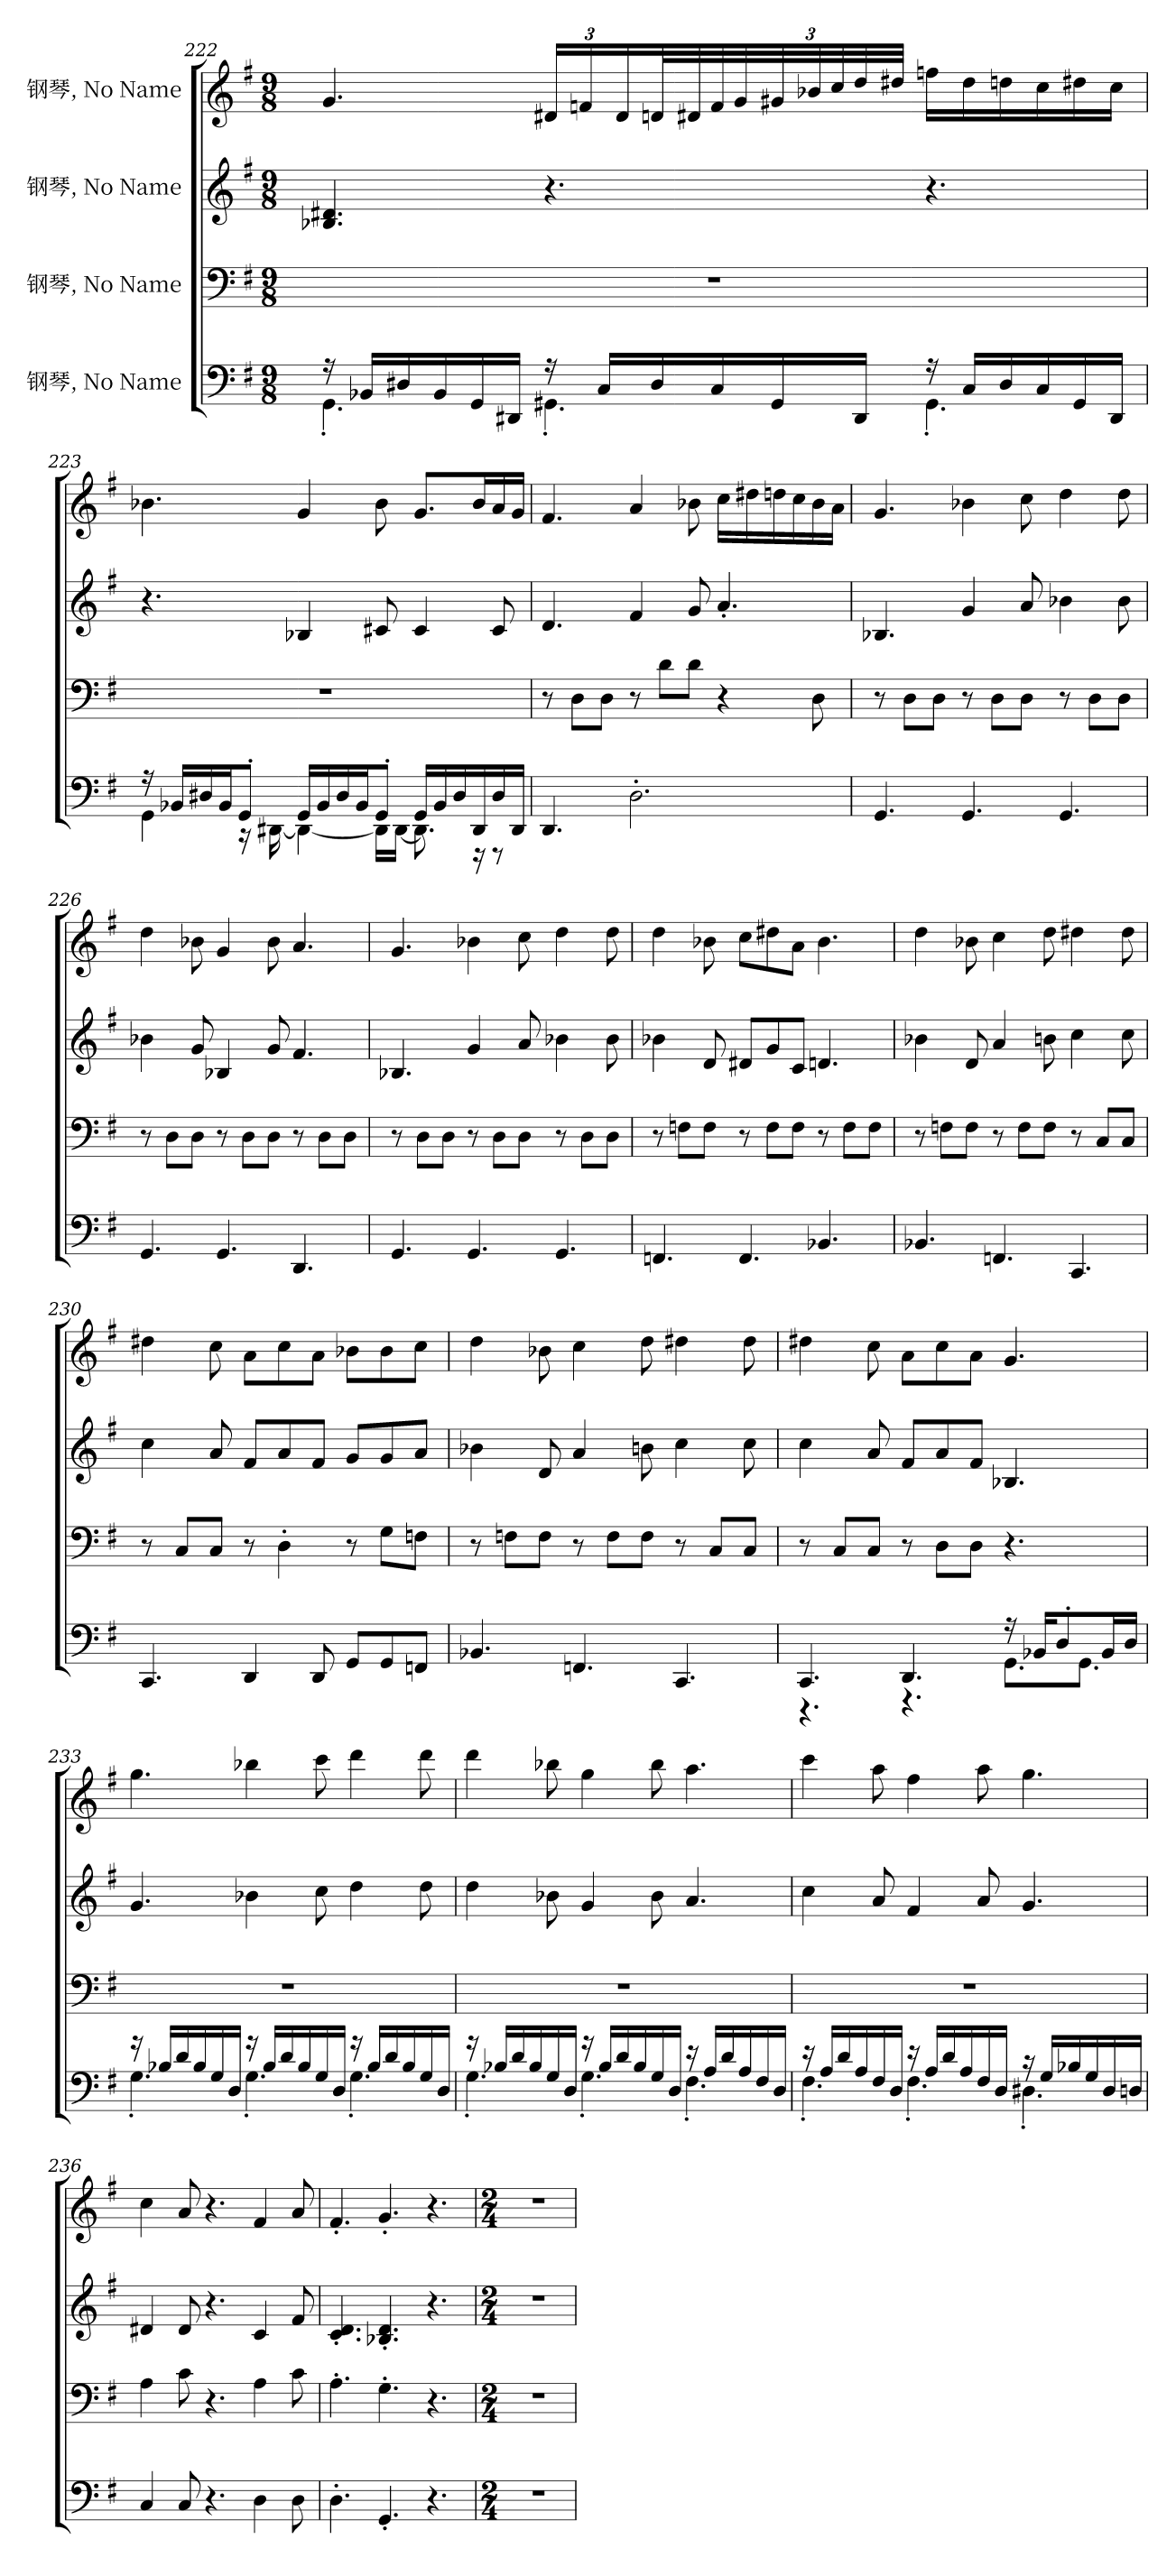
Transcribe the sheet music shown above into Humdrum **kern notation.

**kern	**kern	**kern	**kern
*part4	*part3	*part2	*part1
*staff4	*staff3	*staff2	*staff1
*I"钢琴, No Name	*I"钢琴, No Name	*I"钢琴, No Name	*I"钢琴, No Name
!!LO:PB:g=z
*clefF4	*clefF4	*clefG2	*clefG2
*k[f#]	*k[f#]	*k[f#]	*k[f#]
*M9/8	*M9/8	*M9/8	*M9/8
=222	=222	=222	=222
*^	*	*	*
16r	4.GG'\	8%9r	4.B-X/ 4.d#X/	4.g/
16BB-X/LL	.	.	.	.
16D#X/	.	.	.	.
16BB-/	.	.	.	.
16GG/	.	.	.	.
16DD#X/JJ	.	.	.	.
*	*	*	*	*Xbrackettup
16r	4.GG#X'\	.	4.r	24d#X/LL
.	.	.	.	24fn/
16C/LL	.	.	.	.
.	.	.	.	24d#/
16D#/	.	.	.	32dn/L
.	.	.	.	32d#X/
16C/	.	.	.	32f/
.	.	.	.	32g/
16GG#/	.	.	.	48g#X/
.	.	.	.	48b-X/
.	.	.	.	48cc/
16DD#/JJ	.	.	.	32dd/
.	.	.	.	32dd#X/JJJ
16r	4.GG#'\	.	4.r	16ffn\LL
16C/LL	.	.	.	16dd#\
16D#/	.	.	.	16ddn\
16C/	.	.	.	16cc\
16GG#/	.	.	.	16dd#X\
*	*	*	*	*MM67
16DD#/JJ	.	.	.	16cc\JJ
!!LO:LB:g=z
=223	=223	=223	=223	=223
*	*	*	*	*MM71
16r	4GG\	8%9r	4.r	4.b-X\
16BB-X/LL	.	.	.	.
16D#X/	.	.	.	.
16BB-/J	.	.	.	.
8GG'/J	16r	.	.	.
.	[16DD#X\	.	.	.
16GG/LL	4DD#\_	.	4B-X/	4g/
16BB-/	.	.	.	.
16D#/	.	.	.	.
16BB-/J	.	.	.	.
8GG'/J	16DD#\LL]	.	8c#X/	8b-\
.	[16DD#\JJ	.	.	.
16GG/LL	8.DD#\]	.	4c#/	8.g/L
16BB-/	.	.	.	.
16D#/	.	.	.	.
16DD#/	16r	.	.	16b-/L
*	*	*	*	*MM65
16D#/	8r	.	8c#/	16a/
*	*	*	*	*MM54
16DD#/JJ	.	.	.	16g/JJ
*v	*v	*	*	*
=224	=224	=224	=224
*	*	*	*MM67
4.DD/	8r	4.d/	4.f#/
.	8D\L	.	.
.	8D\J	.	.
2.D'\	8r	4f#/	4a/
.	8d\L	.	.
.	8d\J	8g/	8b-X\
*	*	*	*MM65
.	4r	4.a'/	16cc\LL
*	*	*	*MM67
.	.	.	16dd#X\
.	.	.	16ddn\
.	.	.	16cc\
*	*	*	*MM58
.	8D\	.	16b-\
*	*	*	*MM47
.	.	.	16a\JJ
!!LO:LB:g=z
=225	=225	=225	=225
4.GG/	8r	4.B-X/	4.g/
.	8D\L	.	.
.	8D\J	.	.
4.GG/	8r	4g/	4b-X\
.	8D\L	.	.
.	8D\J	8a/	8cc\
4.GG/	8r	4b-X\	4dd\
.	8D\L	.	.
.	8D\J	8b-\	8dd\
=226	=226	=226	=226
*	*	*	*MM67
4.GG/	8r	4b-X\	4dd\
.	8D\L	.	.
.	8D\J	8g/	8b-X\
4.GG/	8r	4B-X/	4g/
.	8D\L	.	.
.	8D\J	8g/	8b-\
4.DD/	8r	4.f#/	4.a/
.	8D\L	.	.
.	8D\J	.	.
=227	=227	=227	=227
*	*	*	*MM67
4.GG/	8r	4.B-X/	4.g/
.	8D\L	.	.
.	8D\J	.	.
4.GG/	8r	4g/	4b-X\
.	8D\L	.	.
.	8D\J	8a/	8cc\
4.GG/	8r	4b-X\	4dd\
.	8D\L	.	.
.	8D\J	8b-\	8dd\
=228	=228	=228	=228
*	*	*	*MM67
4.FFn/	8r	4b-X\	4dd\
.	8Fn\L	.	.
.	8F\J	8d/	8b-X\
4.FF/	8r	8d#X/L	8cc\L
.	8F\L	8g/	8dd#X\
.	8F\J	8c/J	8a\J
4.BB-X/	8r	4.dn/	4.b-\
.	8F\L	.	.
.	8F\J	.	.
!!LO:PB:g=z
=229	=229	=229	=229
*	*	*	*MM67
4.BB-X/	8r	4b-X\	4dd\
.	8Fn\L	.	.
.	8F\J	8d/	8b-X\
4.FFn/	8r	4a/	4cc\
.	8F\L	.	.
.	8F\J	8bn\	8dd\
4.CC/	8r	4cc\	4dd#X\
.	8C/L	.	.
.	8C/J	8cc\	8dd#\
=230	=230	=230	=230
*	*	*	*MM67
4.CC/	8r	4cc\	4dd#X\
.	8C/L	.	.
.	8C/J	8a/	8cc\
4DD/	8r	8f#/L	8a\L
.	4D'\	8a/	8cc\
8DD/	.	8f#/J	8a\J
8GG/L	8r	8g/L	8b-X\L
8GG/	8G\L	8g/	8b-\
8FFn/J	8Fn\J	8a/J	8cc\J
=231	=231	=231	=231
*	*	*	*MM67
4.BB-X/	8r	4b-X\	4dd\
.	8Fn\L	.	.
.	8F\J	8d/	8b-X\
4.FFn/	8r	4a/	4cc\
.	8F\L	.	.
.	8F\J	8bn\	8dd\
4.CC/	8r	4cc\	4dd#X\
.	8C/L	.	.
.	8C/J	8cc\	8dd#\
!!LO:LB:g=z
=232	=232	=232	=232
*	*	*	*MM67
*^	*	*	*
4.CC/	4.r	8r	4cc\	4dd#X\
.	.	8C/L	.	.
.	.	8C/J	8a/	8cc\
4.DD/	4.r	8r	8f#/L	8a\L
.	.	8D\L	8a/	8cc\
*	*	*	*	*MM65
.	.	8D\J	8f#/J	8a\J
*	*	*	*	*MM67
16r	8.GG\L	4.r	4.B-X/	4.g/
16BB-X/KL	.	.	.	.
8D'/	.	.	.	.
.	8.GG\J	.	.	.
16BB-/L	.	.	.	.
16D/JJ	.	.	.	.
=233	=233	=233	=233	=233
*	*	*	*	*MM67
16r	4.G'\	8%9r	4.g/	4.gg\
16B-X/LL	.	.	.	.
16d/	.	.	.	.
16B-/	.	.	.	.
16G/	.	.	.	.
16D/JJ	.	.	.	.
16r	4.G'\	.	4b-X\	4bb-X\
16B-/LL	.	.	.	.
16d/	.	.	.	.
16B-/	.	.	.	.
16G/	.	.	8cc\	8ccc\
16D/JJ	.	.	.	.
16r	4.G'\	.	4dd\	4ddd\
16B-/LL	.	.	.	.
16d/	.	.	.	.
16B-/	.	.	.	.
16G/	.	.	8dd\	8ddd\
16D/JJ	.	.	.	.
!!LO:LB:g=z
=234	=234	=234	=234	=234
*	*	*	*	*MM67
16r	4.G'\	8%9r	4dd\	4ddd\
16B-X/LL	.	.	.	.
16d/	.	.	.	.
16B-/	.	.	.	.
16G/	.	.	8b-X\	8bb-X\
16D/JJ	.	.	.	.
16r	4.G'\	.	4g/	4gg\
16B-/LL	.	.	.	.
16d/	.	.	.	.
16B-/	.	.	.	.
16G/	.	.	8b-\	8bb-\
16D/JJ	.	.	.	.
16r	4.F#'\	.	4.a/	4.aa\
16A/LL	.	.	.	.
16d/	.	.	.	.
16A/	.	.	.	.
16F#/	.	.	.	.
16D/JJ	.	.	.	.
=235	=235	=235	=235	=235
16r	4.F#'\	8%9r	4cc\	4ccc\
16A/LL	.	.	.	.
16d/	.	.	.	.
16A/	.	.	.	.
16F#/	.	.	8a/	8aa\
16D/JJ	.	.	.	.
16r	4.F#'\	.	4f#/	4ff#\
16A/LL	.	.	.	.
16d/	.	.	.	.
16A/	.	.	.	.
16F#/	.	.	8a/	8aa\
16D/JJ	.	.	.	.
16r	4.D#X'\	.	4.g/	4.gg\
16G/LL	.	.	.	.
16B-X/	.	.	.	.
16G/	.	.	.	.
16D#/	.	.	.	.
16Dn/JJ	.	.	.	.
*v	*v	*	*	*
!!LO:PB:g=z
=236	=236	=236	=236
4C/	4A\	4d#X/	4cc\
8C/	8c\	8d#/	8a/
4.r	4.r	4.r	4.r
4D\	4A\	4c/	4f#/
8D\	8c\	8f#/	8a/
=237	=237	=237	=237
*	*	*	*MM45
4.D'\	4.A'\	4.c/' 4.d/'	4.f#'/
*	*	*	*MM38
4.GG'/	4.G'\	4.B-X/' 4.d/'	4.g'/
4.r	4.r	4.r	4.r
=238	=238	=238	=238
*M2/4	*M2/4	*M2/4	*M2/4
*	*	*	*MM51
2r	2r	2r	2r
=	=	=	=
*-	*-	*-	*-
